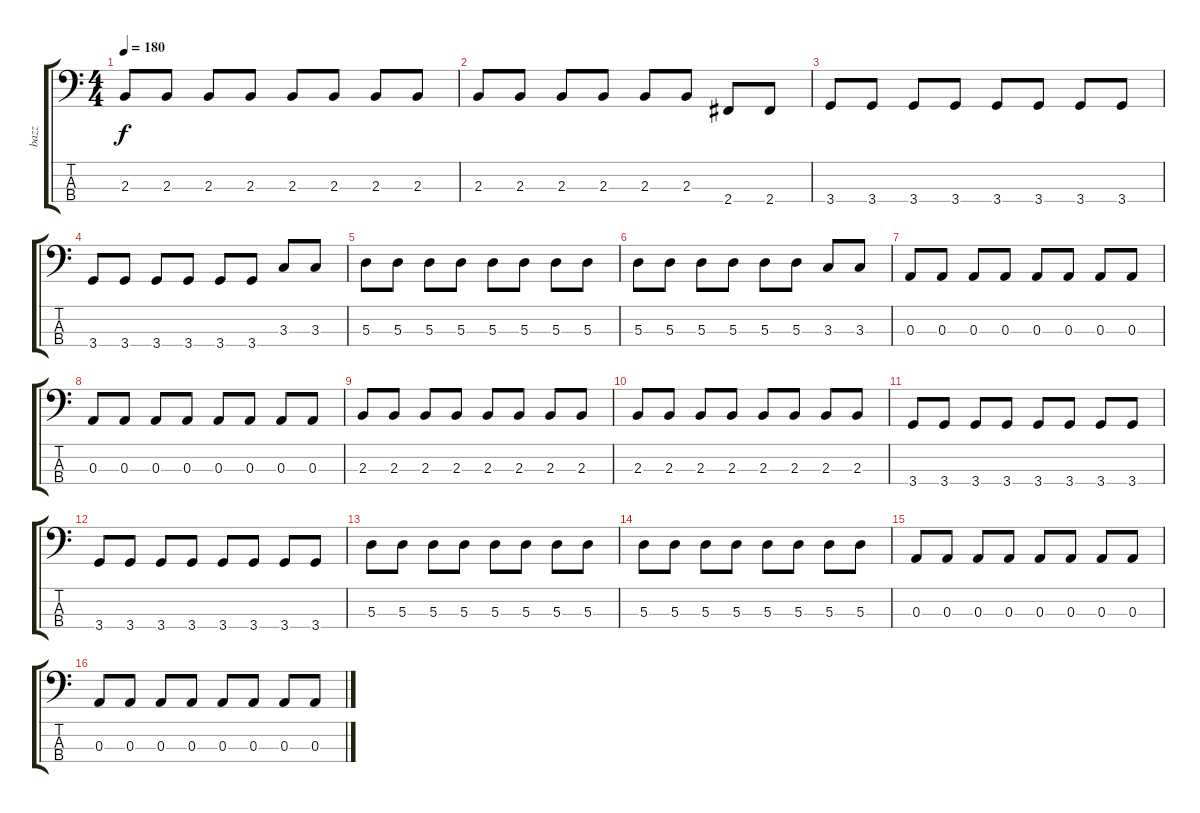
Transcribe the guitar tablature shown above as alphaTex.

\track ("bazz" "bazz") {instrument electricbassfinger}
\staff {score tabs}
\tuning (G2 D2 A1 E1) {hide}
\ts (4 4)
\tempo 180
\clef f4
\ks c
2.3.8{dy f instrument electricbassfinger} 2.3.8 2.3.8 2.3.8 2.3.8 2.3.8 2.3.8 2.3.8 |
2.3.8 2.3.8 2.3.8 2.3.8 2.3.8 2.3.8 2.4.8 2.4.8 |
3.4.8 3.4.8 3.4.8 3.4.8 3.4.8 3.4.8 3.4.8 3.4.8 |
3.4.8 3.4.8 3.4.8 3.4.8 3.4.8 3.4.8 3.3.8 3.3.8 |
5.3.8 5.3.8 5.3.8 5.3.8 5.3.8 5.3.8 5.3.8 5.3.8 |
5.3.8 5.3.8 5.3.8 5.3.8 5.3.8 5.3.8 3.3.8 3.3.8 |
0.3.8 0.3.8 0.3.8 0.3.8 0.3.8 0.3.8 0.3.8 0.3.8 |
0.3.8 0.3.8 0.3.8 0.3.8 0.3.8 0.3.8 0.3.8 0.3.8 |
2.3.8 2.3.8 2.3.8 2.3.8 2.3.8 2.3.8 2.3.8 2.3.8 |
2.3.8 2.3.8 2.3.8 2.3.8 2.3.8 2.3.8 2.3.8 2.3.8 |
3.4.8 3.4.8 3.4.8 3.4.8 3.4.8 3.4.8 3.4.8 3.4.8 |
3.4.8 3.4.8 3.4.8 3.4.8 3.4.8 3.4.8 3.4.8 3.4.8 |
5.3.8 5.3.8 5.3.8 5.3.8 5.3.8 5.3.8 5.3.8 5.3.8 |
5.3.8 5.3.8 5.3.8 5.3.8 5.3.8 5.3.8 5.3.8 5.3.8 |
0.3.8 0.3.8 0.3.8 0.3.8 0.3.8 0.3.8 0.3.8 0.3.8 |
0.3.8 0.3.8 0.3.8 0.3.8 0.3.8 0.3.8 0.3.8 0.3.8
